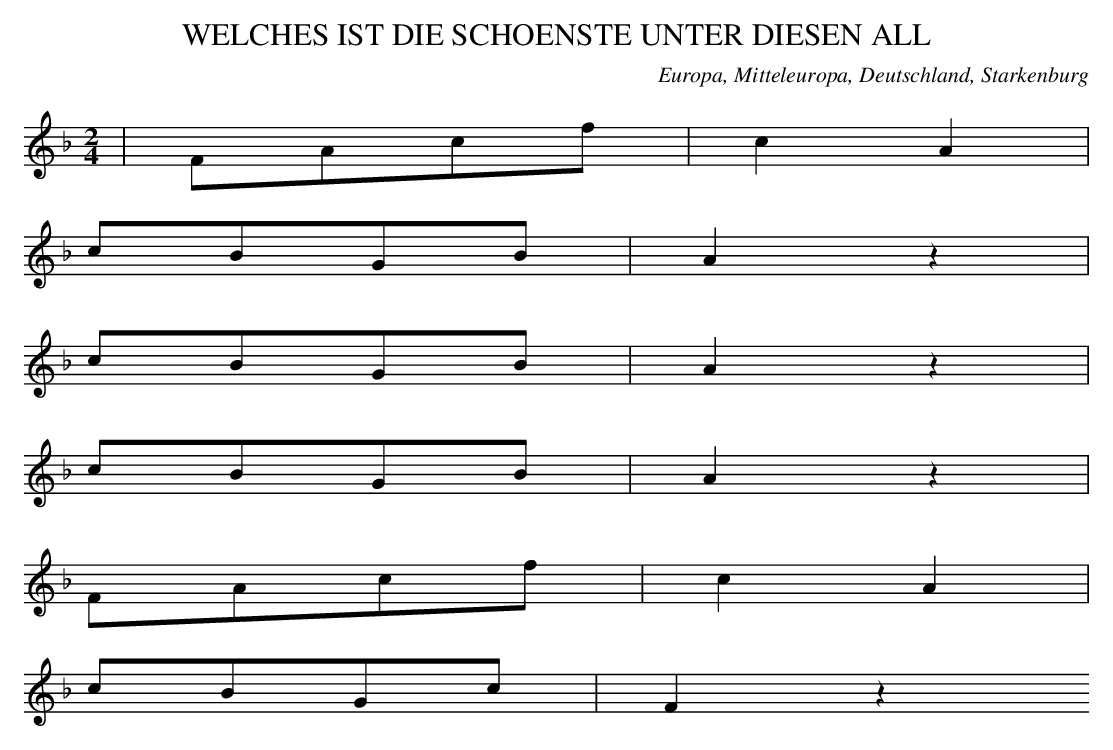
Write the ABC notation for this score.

X:1
T: WELCHES IST DIE SCHOENSTE UNTER DIESEN ALL
O: Europa, Mitteleuropa, Deutschland, Starkenburg
M: 2/4
L: 1/8
K: F
 | FAcf | c2A2 |
cBGB | A2z2 |
cBGB | A2z2 |
cBGB | A2z2 |
FAcf | c2A2 |
cBGc | F2z2
